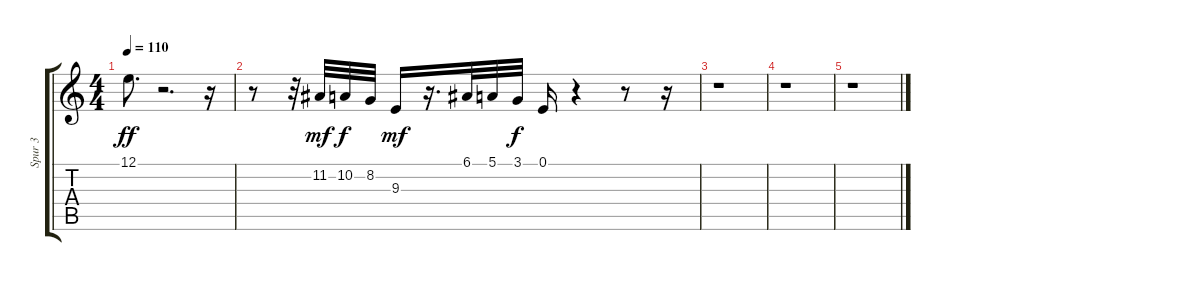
\track ("Spur 3" "Spur 3") {instrument altosax}
\staff {score tabs}
\tuning (E4 B3 G3 D3 A2 E2) {hide}
\ts (4 4)
\tempo 110
\clef g2
\ks c
12.1.8{d dy ff} r.2{d} r.16 |
r.8 r.32 11.2.32{dy mf} 10.2.32{dy f} 8.2.32 9.3.16{dy mf} r.16{d} 6.1.32 5.1.32 3.1.32{dy f} 0.1.16 r.4 r.8 r.16 |
r.1 |
r.1 |
r.1
